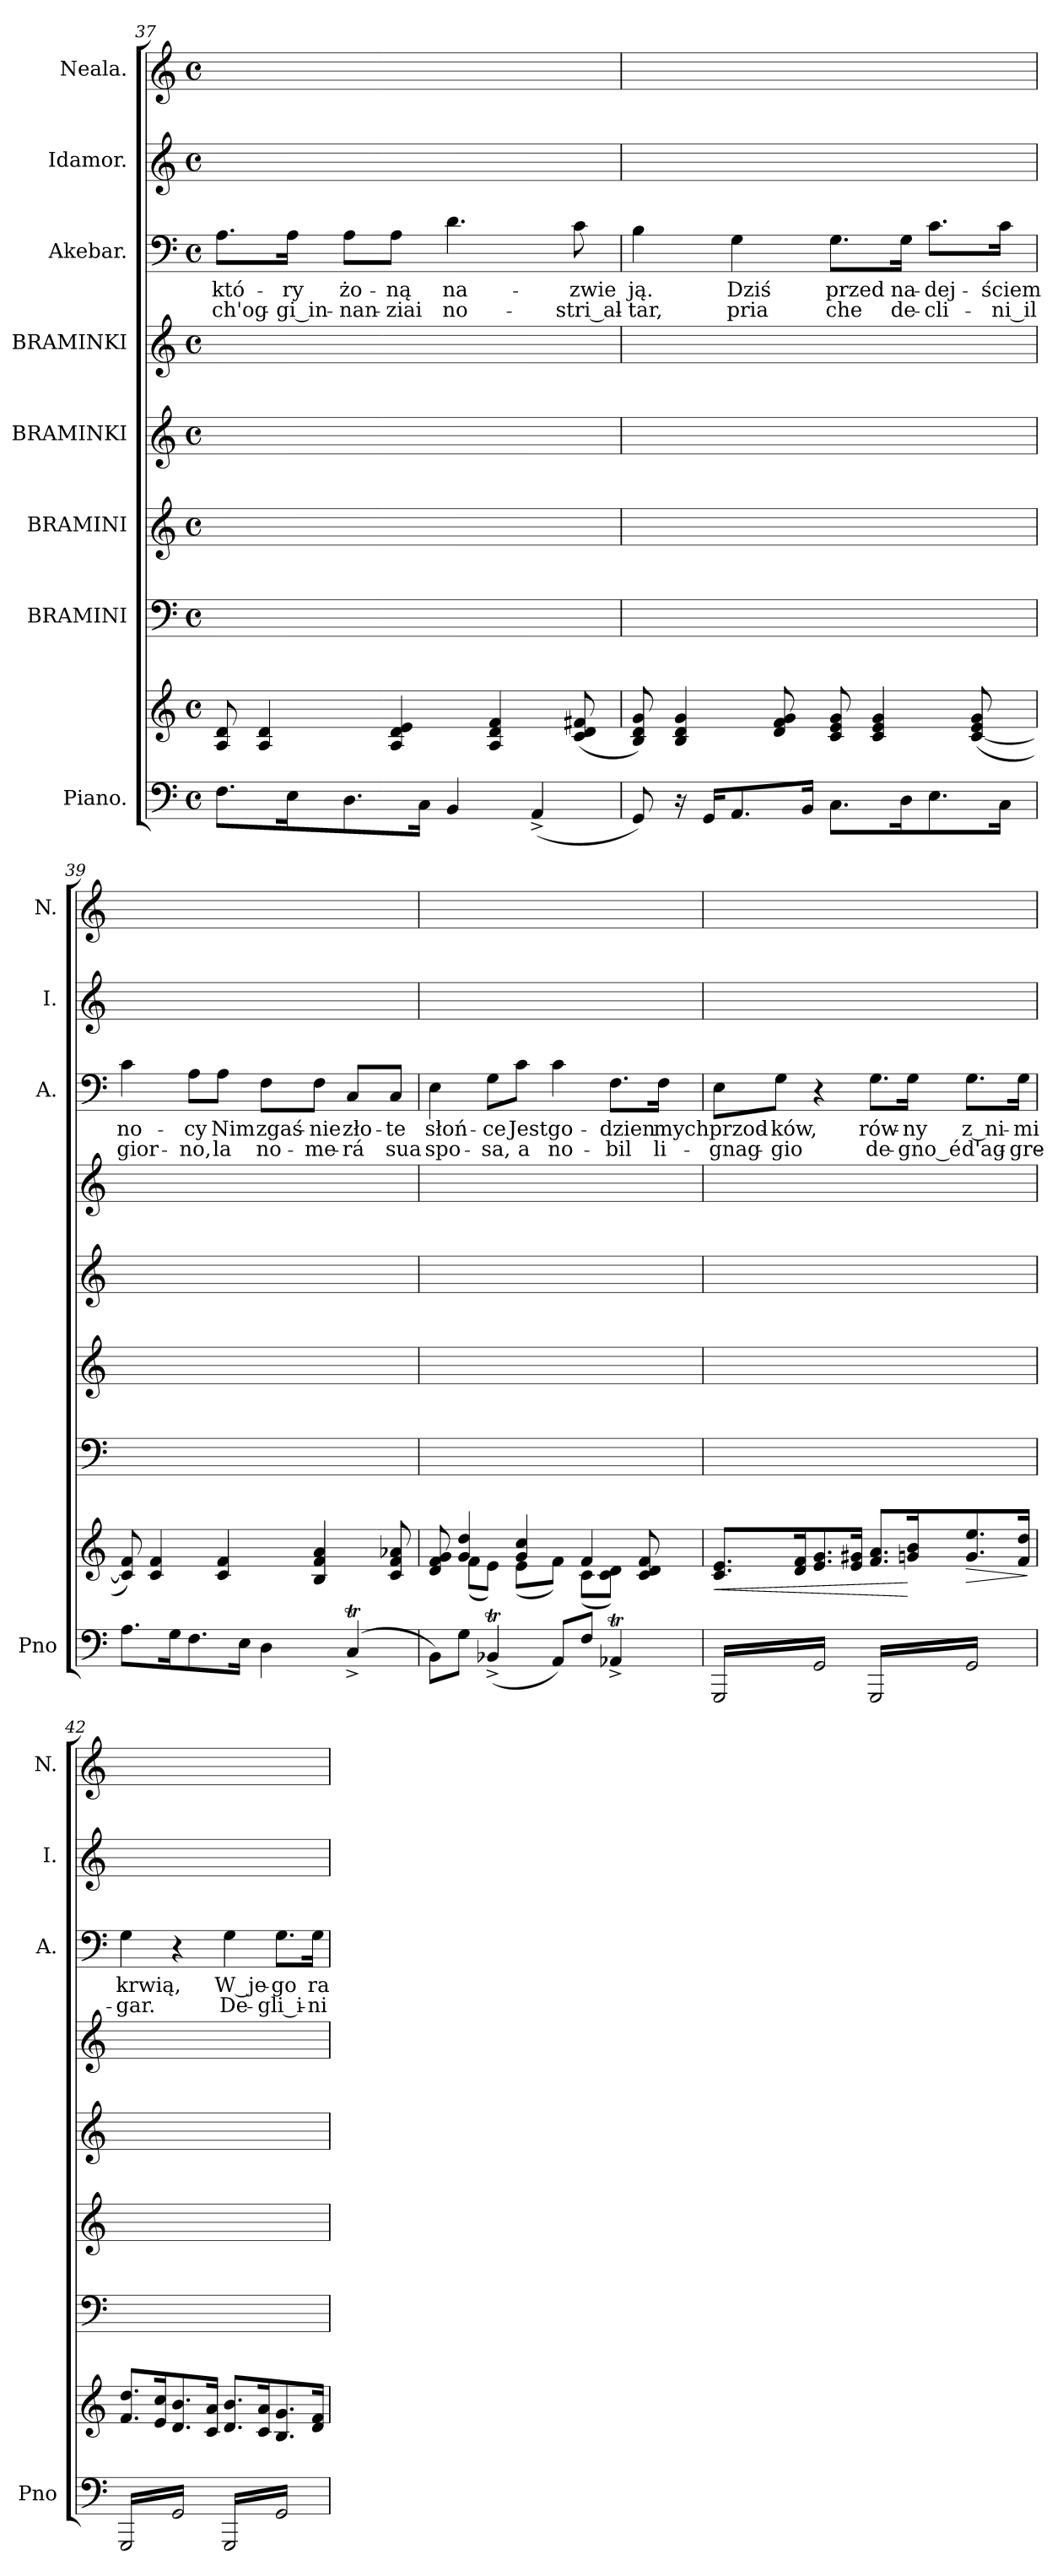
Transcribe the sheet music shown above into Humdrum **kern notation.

**kern	**kern	**dynam	**kern	**kern	**kern	**kern	**kern	**text	**text	**kern	**kern
*part8	*part8	*part8	*part7	*part6	*part5	*part4	*part3	*part3	*part3	*part2	*part1
*staff9	*staff8	*staff8/9	*staff7	*staff6	*staff5	*staff4	*staff3	*staff3	*staff3	*staff2	*staff1
*I"Piano.	*	*	*I"BRAMINI	*I"BRAMINI	*I"BRAMINKI	*I"BRAMINKI	*I"Akebar.	*	*	*I"Idamor.	*I"Neala.
*I'Pno	*	*	*	*	*	*	*I'A.	*	*	*I'I.	*I'N.
*clefF4	*clefG2	*	*clefF4	*clefG2	*clefG2	*clefG2	*clefF4	*	*	*clefG2	*clefG2
*	*	*	*	*ITrd8c12	*	*	*	*	*	*ITrd8c12	*
*k[]	*k[]	*	*k[]	*k[]	*k[]	*k[]	*k[]	*	*	*k[]	*k[]
*a:	*a:	*	*a:	*a:	*a:	*a:	*a:	*	*	*a:	*a:
*M4/4	*M4/4	*	*M4/4	*M4/4	*M4/4	*M4/4	*M4/4	*	*	*M4/4	*M4/4
*met(c)	*met(c)	*	*met(c)	*met(c)	*met(c)	*met(c)	*met(c)	*	*	*met(c)	*met(c)
=37	=37	=37	=37	=37	=37	=37	=37	=37	=37	=37	=37
8.F\L	8A/ 8d/	.	1ryy	1ryy	1ryy	1ryy	8.A\L	któ-	ch'og-	1ryy	1ryy
.	4A/ 4d/	.	.	.	.	.	.	.	.	.	.
16E\K	.	.	.	.	.	.	16A\Jk	-ry	-gi_in-	.	.
8.D\	.	.	.	.	.	.	8A\L	żo-	-nan-	.	.
.	4A/ 4d/ 4e/	.	.	.	.	.	8A\J	-ną	-ziai	.	.
16C\Jk	.	.	.	.	.	.	.	.	.	.	.
4BB/	.	.	.	.	.	.	4.d\	na-	no-	.	.
.	4A/ 4d/ 4f/	.	.	.	.	.	.	.	.	.	.
(4AA^/	.	.	.	.	.	.	.	.	.	.	.
.	(>8c/ 8d/ 8f#X/	.	.	.	.	.	8c\	-zwie	-stri_al-	.	.
=38	=38	=38	=38	=38	=38	=38	=38	=38	=38	=38	=38
8GG/)	8B/ 8d/ 8g/)	.	1ryy	1ryy	1ryy	1ryy	4B\	ją.	-tar,	1ryy	1ryy
16r	4B/ 4d/ 4g/	.	.	.	.	.	.	.	.	.	.
16GG/KL	.	.	.	.	.	.	.	.	.	.	.
8.AA/	.	.	.	.	.	.	4G\	Dziś	pria	.	.
.	8d/ 8f/ 8g/	.	.	.	.	.	.	.	.	.	.
16BB/Jk	.	.	.	.	.	.	.	.	.	.	.
8.C\L	8c/ 8e/ 8g/	.	.	.	.	.	8.G\L	przed	che	.	.
.	4c/ 4e/ 4g/	.	.	.	.	.	.	.	.	.	.
16D\K	.	.	.	.	.	.	16G\Jk	na-	de-	.	.
8.E\	.	.	.	.	.	.	8.c\L	-dej-	-cli-	.	.
.	(>[8c/ 8e/ 8g/	.	.	.	.	.	.	.	.	.	.
16C\Jk	.	.	.	.	.	.	16c\Jk	-ściem	-ni_il	.	.
=39	=39	=39	=39	=39	=39	=39	=39	=39	=39	=39	=39
8.A\L	8c]/ 8f/)	.	1ryy	1ryy	1ryy	1ryy	4c\	no-	gior-	1ryy	1ryy
.	4c/ 4f/	.	.	.	.	.	.	.	.	.	.
16G\K	.	.	.	.	.	.	.	.	.	.	.
8.F\	.	.	.	.	.	.	8A\L	-cy	-no,	.	.
.	4c/ 4f/	.	.	.	.	.	8A\J	Nim	la	.	.
16E\Jk	.	.	.	.	.	.	.	.	.	.	.
4D\	.	.	.	.	.	.	8F\L	zgaś-	no-	.	.
.	4B/ 4f/ 4a/	.	.	.	.	.	8F\J	-nie	-me-	.	.
(<4CT^/	.	.	.	.	.	.	8C/L	zło-	-rá	.	.
.	8c/ 8f/ 8a-X/	.	.	.	.	.	8C/J	-te	sua	.	.
=40	=40	=40	=40	=40	=40	=40	=40	=40	=40	=40	=40
*	*^	*	*	*	*	*	*	*	*	*	*
8BB\L)	8d/ 8f/ 8g/	8ryy	.	1ryy	1ryy	1ryy	1ryy	4E\	słoń-	spo-	1ryy	1ryy
8G\J	4g/ 4dd/	(8f\L	.	.	.	.	.	.	.	.	.	.
(4BB-XT^/	.	8e\J)	.	.	.	.	.	8G\L	-ce	-sa,	.	.
.	4g/ 4cc/	(8e\L	.	.	.	.	.	8c\J	Jest	a	.	.
8AA/L)	.	8f\J)	.	.	.	.	.	4c\	go-	no-	.	.
8F/J	4f/	(8c\L	.	.	.	.	.	.	.	.	.	.
4AA-XT^/	.	8c\ 8d\J)	.	.	.	.	.	8.F\L	-dzien	-bil	.	.
.	8c/ 8d/ 8f/	8ryy	.	.	.	.	.	.	.	.	.	.
.	.	.	.	.	.	.	.	16F\Jk	mych	li-	.	.
*	*v	*v	*	*	*	*	*	*	*	*	*	*
=41	=41	=41	=41	=41	=41	=41	=41	=41	=41	=41	=41
!	!	!LO:HP:b	!	!	!	!	!	!	!	!	!
*tremolo	*	*	*	*	*	*	*	*	*	*	*
16GGG/LL	8.c/ 8.e/L	<	1ryy	1ryy	1ryy	1ryy	8E\L	przod-	-gnag-	1ryy	1ryy
16GG/	.	.	.	.	.	.	.	.	.	.	.
16GGG/	.	.	.	.	.	.	8G\J	-ków,	-gio	.	.
16GG/	16d/ 16f/K	.	.	.	.	.	.	.	.	.	.
16GGG/	8.e/ 8.g/	.	.	.	.	.	4r	.	.	.	.
16GG/	.	.	.	.	.	.	.	.	.	.	.
16GGG/	.	.	.	.	.	.	.	.	.	.	.
16GG/JJ	16e/ 16g#X/Jk	.	.	.	.	.	.	.	.	.	.
16GGG/LL	8.f/ 8.a/L	.	.	.	.	.	8.G\L	rów-	de-	.	.
16GG/	.	.	.	.	.	.	.	.	.	.	.
16GGG/	.	.	.	.	.	.	.	.	.	.	.
16GG/	16gn/ 16b/K	[	.	.	.	.	16G\Jk	-ny	-gno_é	.	.
!	!	!LO:HP:b	!	!	!	!	!	!	!	!	!
16GGG/	8.g/ 8.ee/	>	.	.	.	.	8.G\L	z_ni-	d'ag-	.	.
16GG/	.	.	.	.	.	.	.	.	.	.	.
16GGG/	.	.	.	.	.	.	.	.	.	.	.
16GG/JJ	16f/ 16dd/Jk	.	.	.	.	.	16G\Jk	-mi	-gre-	.	.
.	.	]	.	.	.	.	.	.	.	.	.
=42	=42	=42	=42	=42	=42	=42	=42	=42	=42	=42	=42
16GGG/LL	8.f/ 8.dd/L	.	1ryy	1ryy	1ryy	1ryy	4G\	krwią,	-gar.	1ryy	1ryy
16GG/	.	.	.	.	.	.	.	.	.	.	.
16GGG/	.	.	.	.	.	.	.	.	.	.	.
16GG/	16e/ 16cc/K	.	.	.	.	.	.	.	.	.	.
16GGG/	8.d/ 8.b/	.	.	.	.	.	4r	.	.	.	.
16GG/	.	.	.	.	.	.	.	.	.	.	.
16GGG/	.	.	.	.	.	.	.	.	.	.	.
16GG/JJ	16c/ 16a/Jk	.	.	.	.	.	.	.	.	.	.
16GGG/LL	8.d/ 8.b/L	.	.	.	.	.	4G\	W_je-	De-	.	.
16GG/	.	.	.	.	.	.	.	.	.	.	.
16GGG/	.	.	.	.	.	.	.	.	.	.	.
16GG/	16c/ 16a/K	.	.	.	.	.	.	.	.	.	.
16GGG/	8.B/ 8.g/	.	.	.	.	.	8.G\L	-go	-gli_i-	.	.
16GG/	.	.	.	.	.	.	.	.	.	.	.
16GGG/	.	.	.	.	.	.	.	.	.	.	.
16GG/JJ	16d/ 16f/Jk	.	.	.	.	.	16G\Jk	ra-	-ni-	.	.
*Xtremolo	*	*	*	*	*	*	*	*	*	*	*
.	.	.	.	.	.	.	.	.	.	.	.
.	.	.	.	.	.	.	.	.	.	.	.
.	.	.	.	.	.	.	.	.	.	.	.
.	.	.	.	.	.	.	.	.	.	.	.
=	=	=	=	=	=	=	=	=	=	=	=
*-	*-	*-	*-	*-	*-	*-	*-	*-	*-	*-	*-
